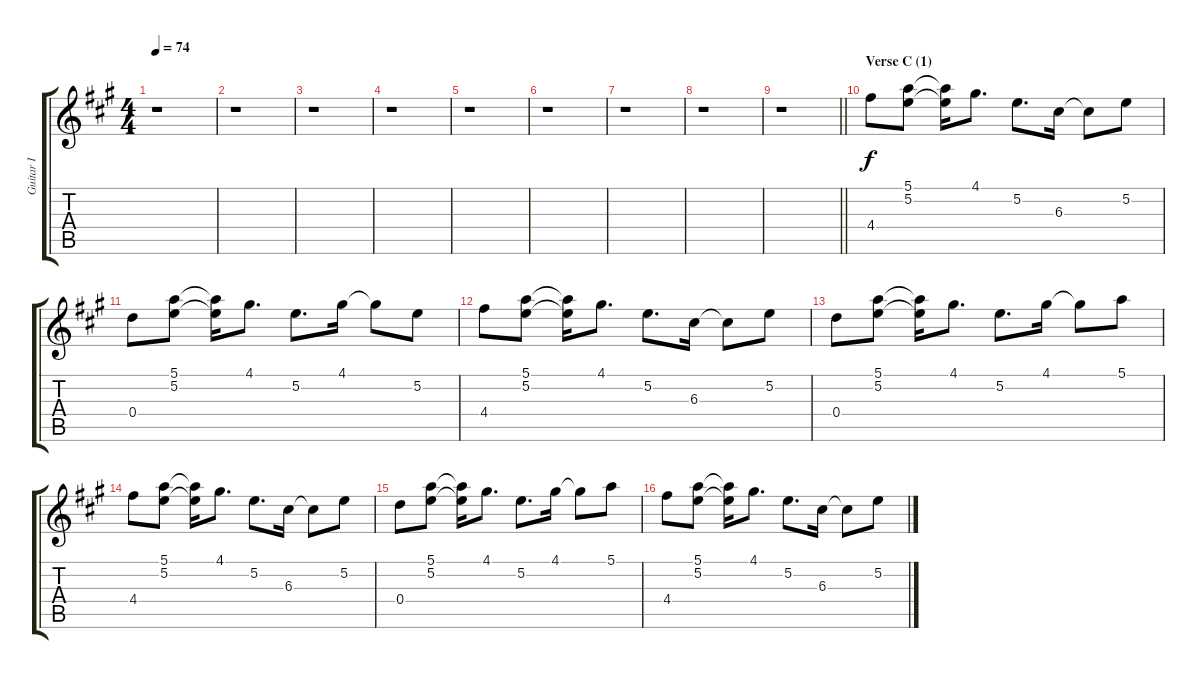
\track ("Guitar I" "Guitar I") {instrument distortionguitar}
\staff {score tabs}
\tuning (E4 B3 G3 D4 A3 E3) {hide}
\ts (4 4)
\tempo 74
\clef g2
\ks a
r.1{dy f} |
r.1 |
r.1 |
r.1 |
r.1 |
r.1 |
r.1 |
r.1 |
\barLineRight lightlight
r.1 |
\section ("" "Verse C (1)")
\ks f#minor
4.4.8 (5.1 5.2).8 (5.1{t} 5.2{t}).16 4.1.8{d} 5.2.8{d} 6.3.16 6.3{t}.8 5.2.8 |
0.4.8 (5.1 5.2).8 (5.1{t} 5.2{t}).16 4.1.8{d} 5.2.8{d} 4.1.16 4.1{t}.8 5.2.8 |
4.4.8 (5.1 5.2).8 (5.1{t} 5.2{t}).16 4.1.8{d} 5.2.8{d} 6.3.16 6.3{t}.8 5.2.8 |
0.4.8 (5.1 5.2).8 (5.1{t} 5.2{t}).16 4.1.8{d} 5.2.8{d} 4.1.16 4.1{t}.8 5.1.8 |
4.4.8 (5.1 5.2).8 (5.1{t} 5.2{t}).16 4.1.8{d} 5.2.8{d} 6.3.16 6.3{t}.8 5.2.8 |
0.4.8 (5.1 5.2).8 (5.1{t} 5.2{t}).16 4.1.8{d} 5.2.8{d} 4.1.16 4.1{t}.8 5.1.8 |
4.4.8 (5.1 5.2).8 (5.1{t} 5.2{t}).16 4.1.8{d} 5.2.8{d} 6.3.16 6.3{t}.8 5.2.8
